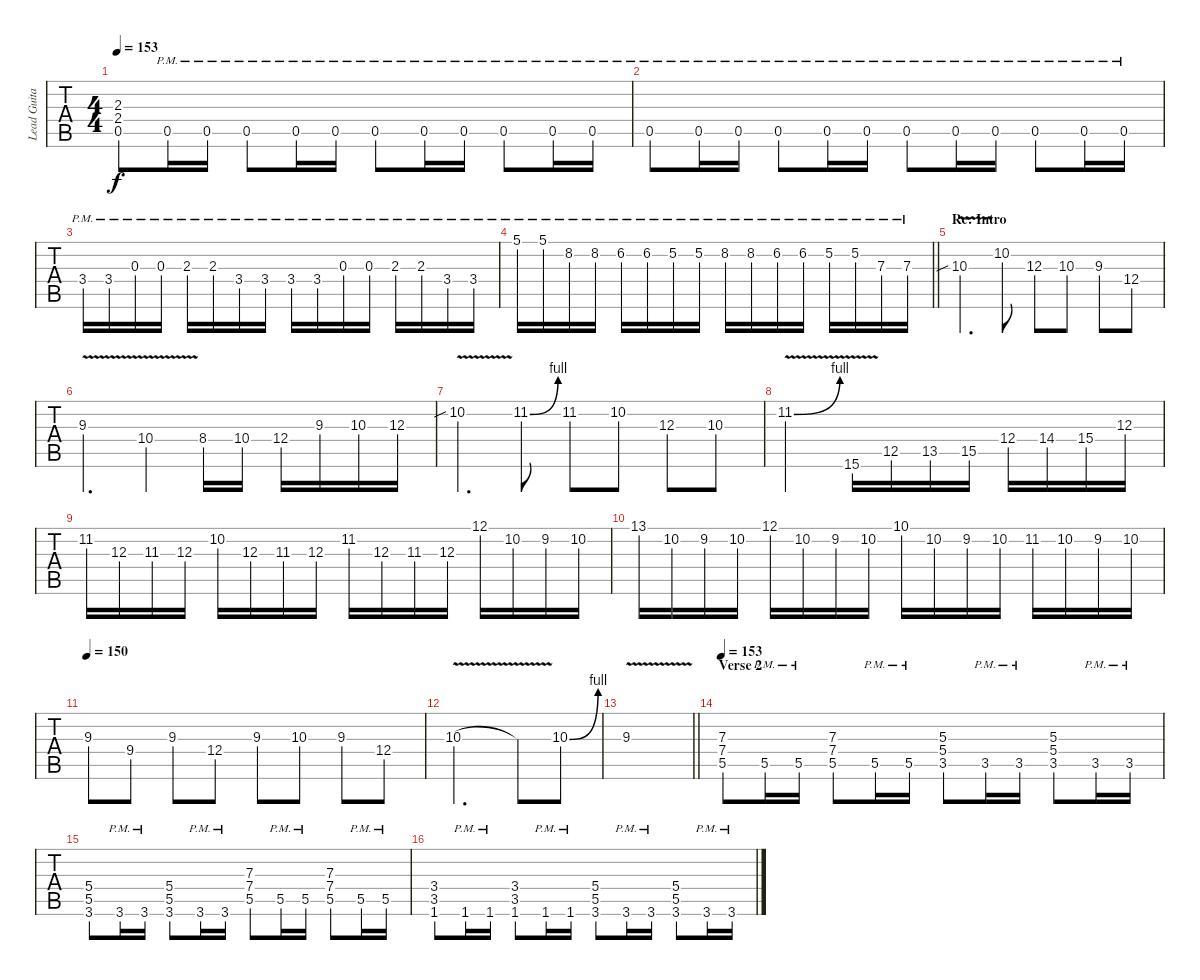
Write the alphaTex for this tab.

\track ("Lead Guitar" "Lead Guita") {instrument distortionguitar}
\staff {tabs}
\tuning (Eb4 Bb3 Gb3 Db3 Ab2 Eb2) {hide}
\ts (4 4)
\tempo 153
\clef g2
\ks c
(2.3 2.4 0.5).8{dy f} 0.5{pm}.16 0.5{pm}.16 0.5{pm}.8 0.5{pm}.16 0.5{pm}.16 0.5{pm}.8 0.5{pm}.16 0.5{pm}.16 0.5{pm}.8 0.5{pm}.16 0.5{pm}.16 |
0.5{pm}.8 0.5{pm}.16 0.5{pm}.16 0.5{pm}.8 0.5{pm}.16 0.5{pm}.16 0.5{pm}.8 0.5{pm}.16 0.5{pm}.16 0.5{pm}.8 0.5{pm}.16 0.5{pm}.16 |
3.4{pm}.16 3.4{pm}.16 0.3{pm}.16 0.3{pm}.16 2.3{pm}.16 2.3{pm}.16 3.4{pm}.16 3.4{pm}.16 3.4{pm}.16 3.4{pm}.16 0.3{pm}.16 0.3{pm}.16 2.3{pm}.16 2.3{pm}.16 3.4{pm}.16 3.4{pm}.16 |
\barLineRight lightlight
5.1{pm}.16 5.1{pm}.16 8.2{pm}.16 8.2{pm}.16 6.2{pm}.16 6.2{pm}.16 5.2{pm}.16 5.2{pm}.16 8.2{pm}.16 8.2{pm}.16 6.2{pm}.16 6.2{pm}.16 5.2{pm}.16 5.2{pm}.16 7.3{pm}.16 7.3{pm}.16 |
\section ("" "Re: Intro")
10.3{v sib}.4{d} 10.2.8 12.3.8 10.3.8 9.3.8 12.4.8 |
9.3{v}.4{d} 10.4{v}.4 8.4.16 10.4.16 12.4.16 9.3.16 10.3.16 12.3.16 |
10.2{v sib}.4{d} 11.2{be (bend 0 0 60 4)}.8 11.2.8 10.2.8 12.3.8 10.3.8 |
11.2{be (bend 0 0 60 4) v}.2 15.6{v}.16 12.5.16 13.5.16 15.5.16 12.4.16 14.4.16 15.4.16 12.3.16 |
11.2.16 12.3.16 11.3.16 12.3.16 10.2.16 12.3.16 11.3.16 12.3.16 11.2.16 12.3.16 11.3.16 12.3.16 12.1.16 10.2.16 9.2.16 10.2.16 |
13.1.16 10.2.16 9.2.16 10.2.16 12.1.16 10.2.16 9.2.16 10.2.16 10.1.16 10.2.16 9.2.16 10.2.16 11.2.16 10.2.16 9.2.16 10.2.16 |
\tempo 150
9.3.8 9.4.8 9.3.8 12.4.8 9.3.8 10.3.8 9.3.8 12.4.8 |
10.3{v}.2{d} 10.3{t}.8 10.3{be (bend 0 0 60 4)}.8 |
\barLineRight lightlight
9.3{v}.1 |
\section ("" "Verse 2")
\tempo 153
(7.3 7.4 5.5).8 5.5{pm}.16 5.5{pm}.16 (7.3 7.4 5.5).8 5.5{pm}.16 5.5{pm}.16 (5.3 5.4 3.5).8 3.5{pm}.16 3.5{pm}.16 (5.3 5.4 3.5).8 3.5{pm}.16 3.5{pm}.16 |
(5.4 5.5 3.6).8 3.6{pm}.16 3.6{pm}.16 (5.4 5.5 3.6).8 3.6{pm}.16 3.6{pm}.16 (7.3 7.4 5.5).8 5.5{pm}.16 5.5{pm}.16 (7.3 7.4 5.5).8 5.5{pm}.16 5.5{pm}.16 |
(3.4 3.5 1.6).8 1.6{pm}.16 1.6{pm}.16 (3.4 3.5 1.6).8 1.6{pm}.16 1.6{pm}.16 (5.4 5.5 3.6).8 3.6{pm}.16 3.6{pm}.16 (5.4 5.5 3.6).8 3.6{pm}.16 3.6{pm}.16
